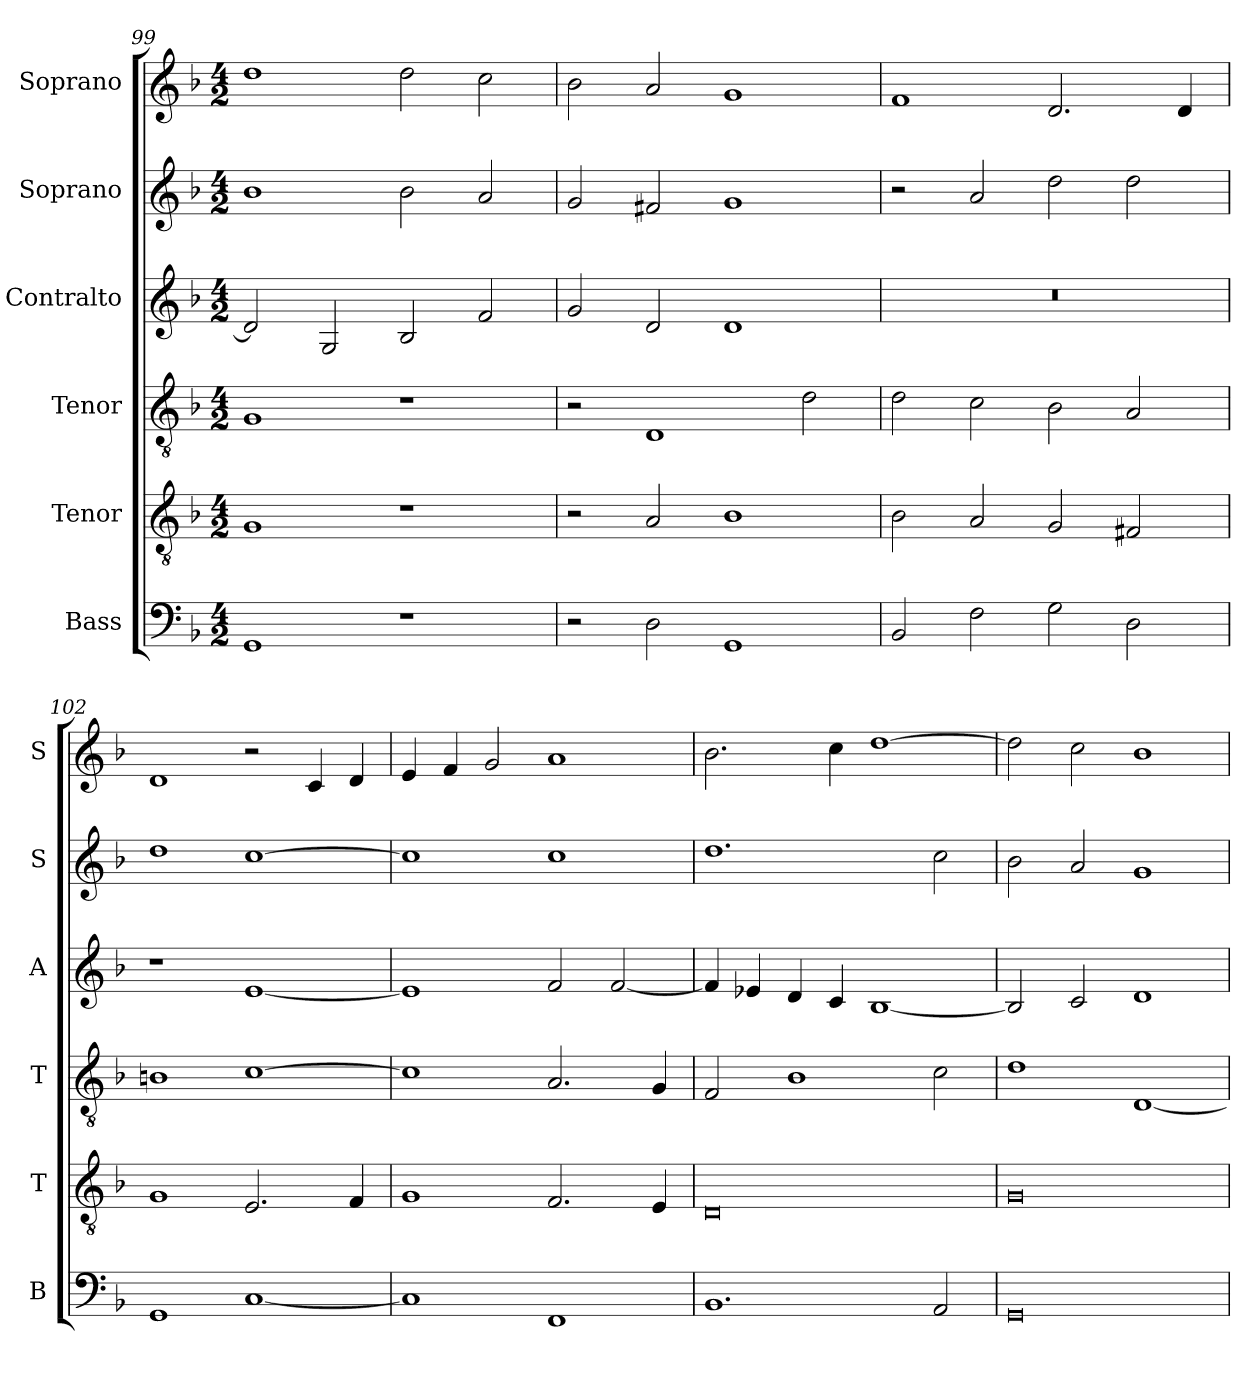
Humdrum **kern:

**kern	**kern	**kern	**kern	**kern	**kern
*part6	*part5	*part4	*part3	*part2	*part1
*staff6	*staff5	*staff4	*staff3	*staff2	*staff1
*I"Bass	*I"Tenor	*I"Tenor	*I"Contralto	*I"Soprano	*I"Soprano
*I'B	*I'T	*I'T	*I'A	*I'S	*I'S
*clefF4	*clefGv2	*clefGv2	*clefG2	*clefG2	*clefG2
*k[b-]	*k[b-]	*k[b-]	*k[b-]	*k[b-]	*k[b-]
*G:dor	*G:dor	*G:dor	*G:dor	*G:dor	*G:dor
*M4/2	*M4/2	*M4/2	*M4/2	*M4/2	*M4/2
=99	=99	=99	=99	=99	=99
1GG	1G	1G	2d]	1b-	1dd
.	.	.	2G	.	.
1r	1r	1r	2B-	2b-	2dd
.	.	.	2f	2a	2cc
=100	=100	=100	=100	=100	=100
2r	2r	2r	2g	2g	2b-
2D	2A	1D	2d	2f#X	2a
1GG	1B-	.	1d	1g	1g
.	.	2d	.	.	.
=101	=101	=101	=101	=101	=101
2BB-	2B-	2d	0r	2r	1f
2F	2A	2c	.	2a	.
2G	2G	2B-	.	2dd	2.d
2D	2F#X	2A	.	2dd	.
.	.	.	.	.	4d
=102	=102	=102	=102	=102	=102
1GG	1G	1Bn	1r	1dd	1d
[1C	2.E	[1c	[1e	[1cc	2r
.	.	.	.	.	4c
.	4F	.	.	.	4d
=103	=103	=103	=103	=103	=103
1C]	1G	1c]	1e]	1cc]	4e
.	.	.	.	.	4f
.	.	.	.	.	2g
1FF	2.F	2.A	2f	1cc	1a
.	.	.	[2f	.	.
.	4E	4G	.	.	.
=104	=104	=104	=104	=104	=104
1.BB-	0D	2F	4f]	1.dd	2.b-
.	.	.	4e-X	.	.
.	.	1B-	4d	.	.
.	.	.	4c	.	4cc
.	.	.	[1B-	.	[1dd
2AA	.	2c	.	2cc	.
=105	=105	=105	=105	=105	=105
0GG	0G	1d	2B-]	2b-	2dd]
.	.	.	2c	2a	2cc
.	.	[1D	1d	1g	1b-
=	=	=	=	=	=
*-	*-	*-	*-	*-	*-
